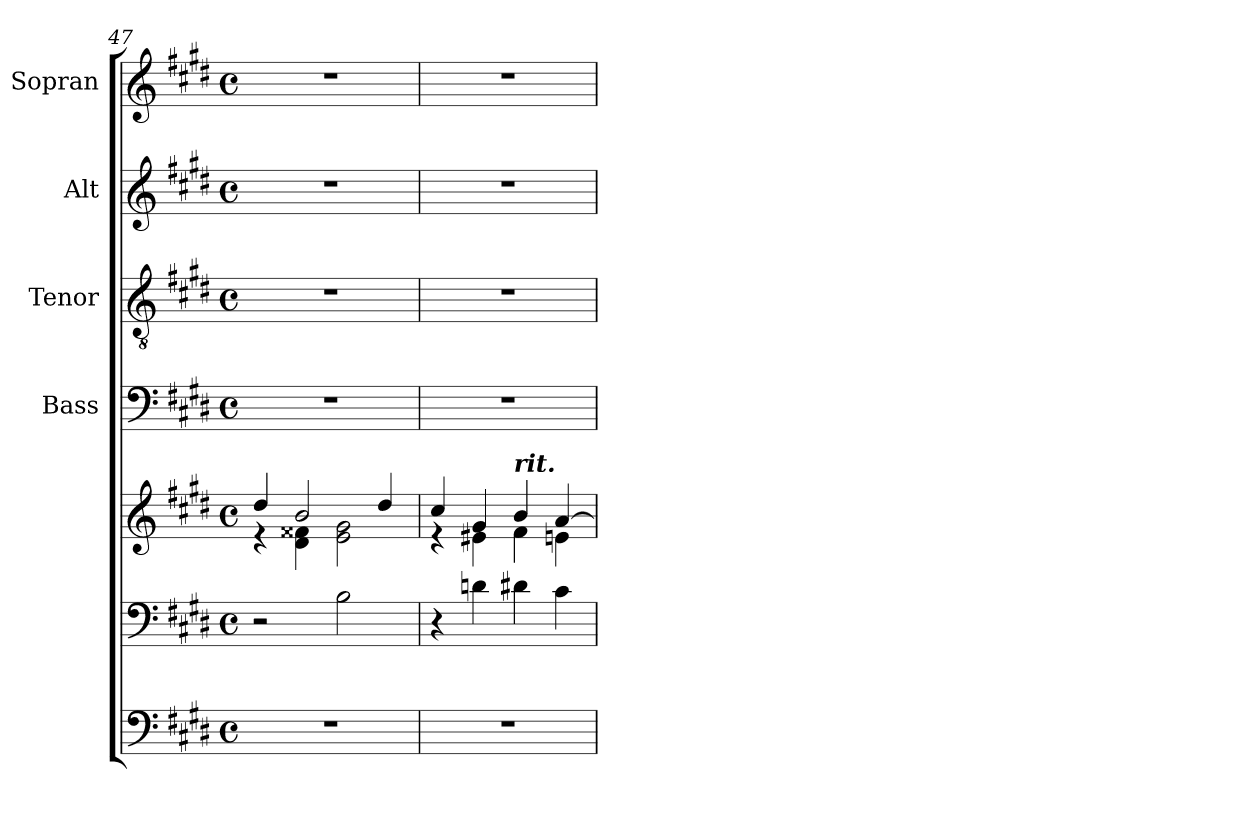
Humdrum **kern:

**kern	**kern	**kern	**kern	**kern	**kern	**kern
*part6	*part5	*part5	*part4	*part3	*part2	*part1
*staff7	*staff6	*staff5	*staff4	*staff3	*staff2	*staff1
*	*	*	*I"Bass	*I"Tenor	*I"Alt	*I"Sopran
*	*	*	*I'B.	*I'T.	*I'A.	*I'S.
*clefF4	*clefF4	*clefG2	*clefF4	*clefGv2	*clefG2	*clefG2
*ITrd7c12	*	*	*	*	*	*
*k[f#c#g#d#]	*k[f#c#g#d#]	*k[f#c#g#d#]	*k[f#c#g#d#]	*k[f#c#g#d#]	*k[f#c#g#d#]	*k[f#c#g#d#]
*E:	*E:	*E:	*E:	*E:	*E:	*E:
*M4/4	*M4/4	*M4/4	*M4/4	*M4/4	*M4/4	*M4/4
*met(c)	*met(c)	*met(c)	*met(c)	*met(c)	*met(c)	*met(c)
=47	=47	=47	=47	=47	=47	=47
*	*	*^	*	*	*	*
1r	2r	4dd#/	4re	1r	1r	1r	1r
.	.	2b/	4d#\ 4f##X\	.	.	.	.
.	2B\	.	2e\ 2g#\	.	.	.	.
.	.	4dd#/	.	.	.	.	.
=48	=48	=48	=48	=48	=48	=48	=48
1r	4r	4cc#/	4re	1r	1r	1r	1r
.	4dn\	4g#/	4e#X\	.	.	.	.
!	!	!LO:TX:a:Bi:t=rit.	!	!	!	!	!
.	4d#X\	4b/	4f#\	.	.	.	.
.	4c#\	[>4a/	4en\	.	.	.	.
*	*	*v	*v	*	*	*	*
=	=	=	=	=	=	=
*-	*-	*-	*-	*-	*-	*-
